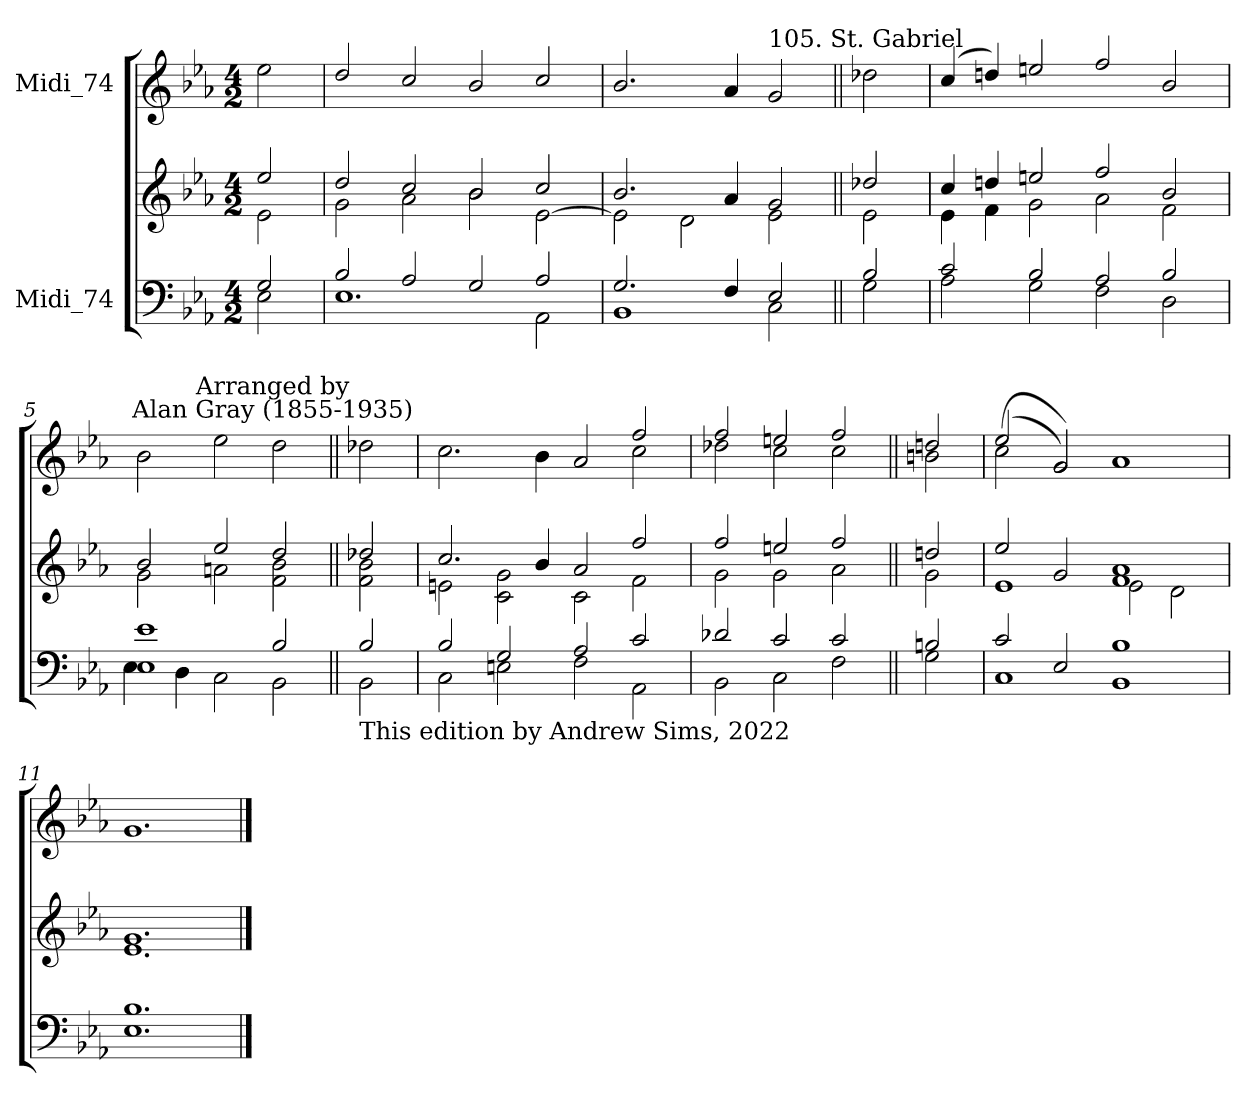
**kern	**kern	**kern
*part2	*part2	*part1
*staff3	*staff2	*staff1
*I"Midi_74	*	*I"Midi_74
*clefF4	*clefG2	*clefG2
*k[b-e-a-]	*k[b-e-a-]	*k[b-e-a-]
*E-:	*E-:	*E-:
*M4/2	*M4/2	*M4/2
=	=	=
*^	*^	*^
*	*^	*	*^	*	*
2G/	2ryy	2E-\	2ee-/	2ryy	2e-\	2ee-	2ryy
=1	=1	=1	=1	=1	=1	=1	=1
2B-/	0ryy	1.E-\	2dd/	0ryy	2g\	2dd	0ryy
2A-/	.	.	2cc/	.	2a-\	2cc	.
2G/	.	.	2b-/	.	2b-\	2b-	.
2A-/	.	2AA-\	2cc/	.	[2e-\	2cc	.
=2	=2	=2	=2	=2	=2	=2	=2
2.G/	1.ryy	1BB-\	2.b-/	1.ryy	2e-\]	2.b-/	1.ryy
.	.	.	.	.	2d\	.	.
4F/	.	.	4a-/	.	.	4a-	.
!	!	!	!	!	!	!LO:TX:a:t=105. St. Gabriel	!
2E-/	.	2C\	2g/	.	2e-\	2g	.
=3||	=3||	=3||	=3||	=3||	=3||	=3||	=3||
2B-/	2ryy	2G\	2dd-X/	2ryy	2e-\	2dd-X	2ryy
=4	=4	=4	=4	=4	=4	=4	=4
2c/	0ryy	2A-\	4cc/	0ryy	4e-\	(>4cc	0ryy
.	.	.	4ddn/	.	4f\	4ddn)	.
2B-/	.	2G\	2een/	.	2g\	2een	.
2A-/	.	2F\	2ff/	.	2a-\	2ff	.
2B-/	.	2D\	2b-/	.	2f\	2b-	.
=5	=5	=5	=5	=5	=5	=5	=5
1E-/ 1e-/	1.ryy	4E-\	2b-/	1.ryy	2g\	2b-	1.ryy
.	.	4D\	.	.	.	.	.
.	.	2C\	2ee-/	.	2an\	2ee-	.
!	!	!	!	!	!	!LO:TX:a:cj:t=Arranged by\nAlan Gray (1855-1935)	!
2B-/	.	2BB-\	2dd/	.	2f\ 2b-\	2dd	.
!!LO:LB:g=z	!!
=6||	=6||	=6||	=6||	=6||	=6||	=6||	=6||
!LO:TX:b:t=This edition by Andrew Sims, 2022	!	!	!	!	!	!	!
2B-/	2ryy	2BB-\	2dd-X/	2ryy	2f\ 2b-\	2dd-X	2ryy
=7	=7	=7	=7	=7	=7	=7	=7
2B-/	0ryy	2C\	2.cc/	0ryy	2en\	2.cc	1.ryy
2G/	.	2En\	.	.	2c\ 2g\	.	.
.	.	.	4b-/	.	.	4b-	.
2A-/	.	2F\	2a-/	.	2c\	2a-	.
2c/	.	2AA-\	2ff/	.	2f\	2ff	2cc\
=8	=8	=8	=8	=8	=8	=8	=8
2d-X/	1.ryy	2BB-\	2ff/	1.ryy	2g\	2ff	2dd-X\
2c/	.	2C\	2een/	.	2g\	2een	2cc\
2c/	.	2F\	2ff/	.	2a-\	2ff	2cc\
=9||	=9||	=9||	=9||	=9||	=9||	=9||	=9||
2Bn/	2ryy	2G\	2ddn/	2ryy	2g\	2ddn	2bn\
=10	=10	=10	=10	=10	=10	=10	=10
2c/	0ryy	1C\	2ee-/	0ryy	1e-\	(>2ee-	(<2cc\
2E-/	.	.	2g/	.	.	2g)	2g/)
1B-/	.	1BB-\	1f/ 1a-/	.	2e-\	1a-	1ryy
.	.	.	.	.	2d\	.	.
=11	=11	=11	=11	=11	=11	=11	=11
1.B-/	1.ryy	1.E-\	1.g/	1.ryy	1.e-\	1.g	1.ryy
*v	*v	*v	*	*	*	*v	*v
*	*v	*v	*v	*
==	==	==
*-	*-	*-
